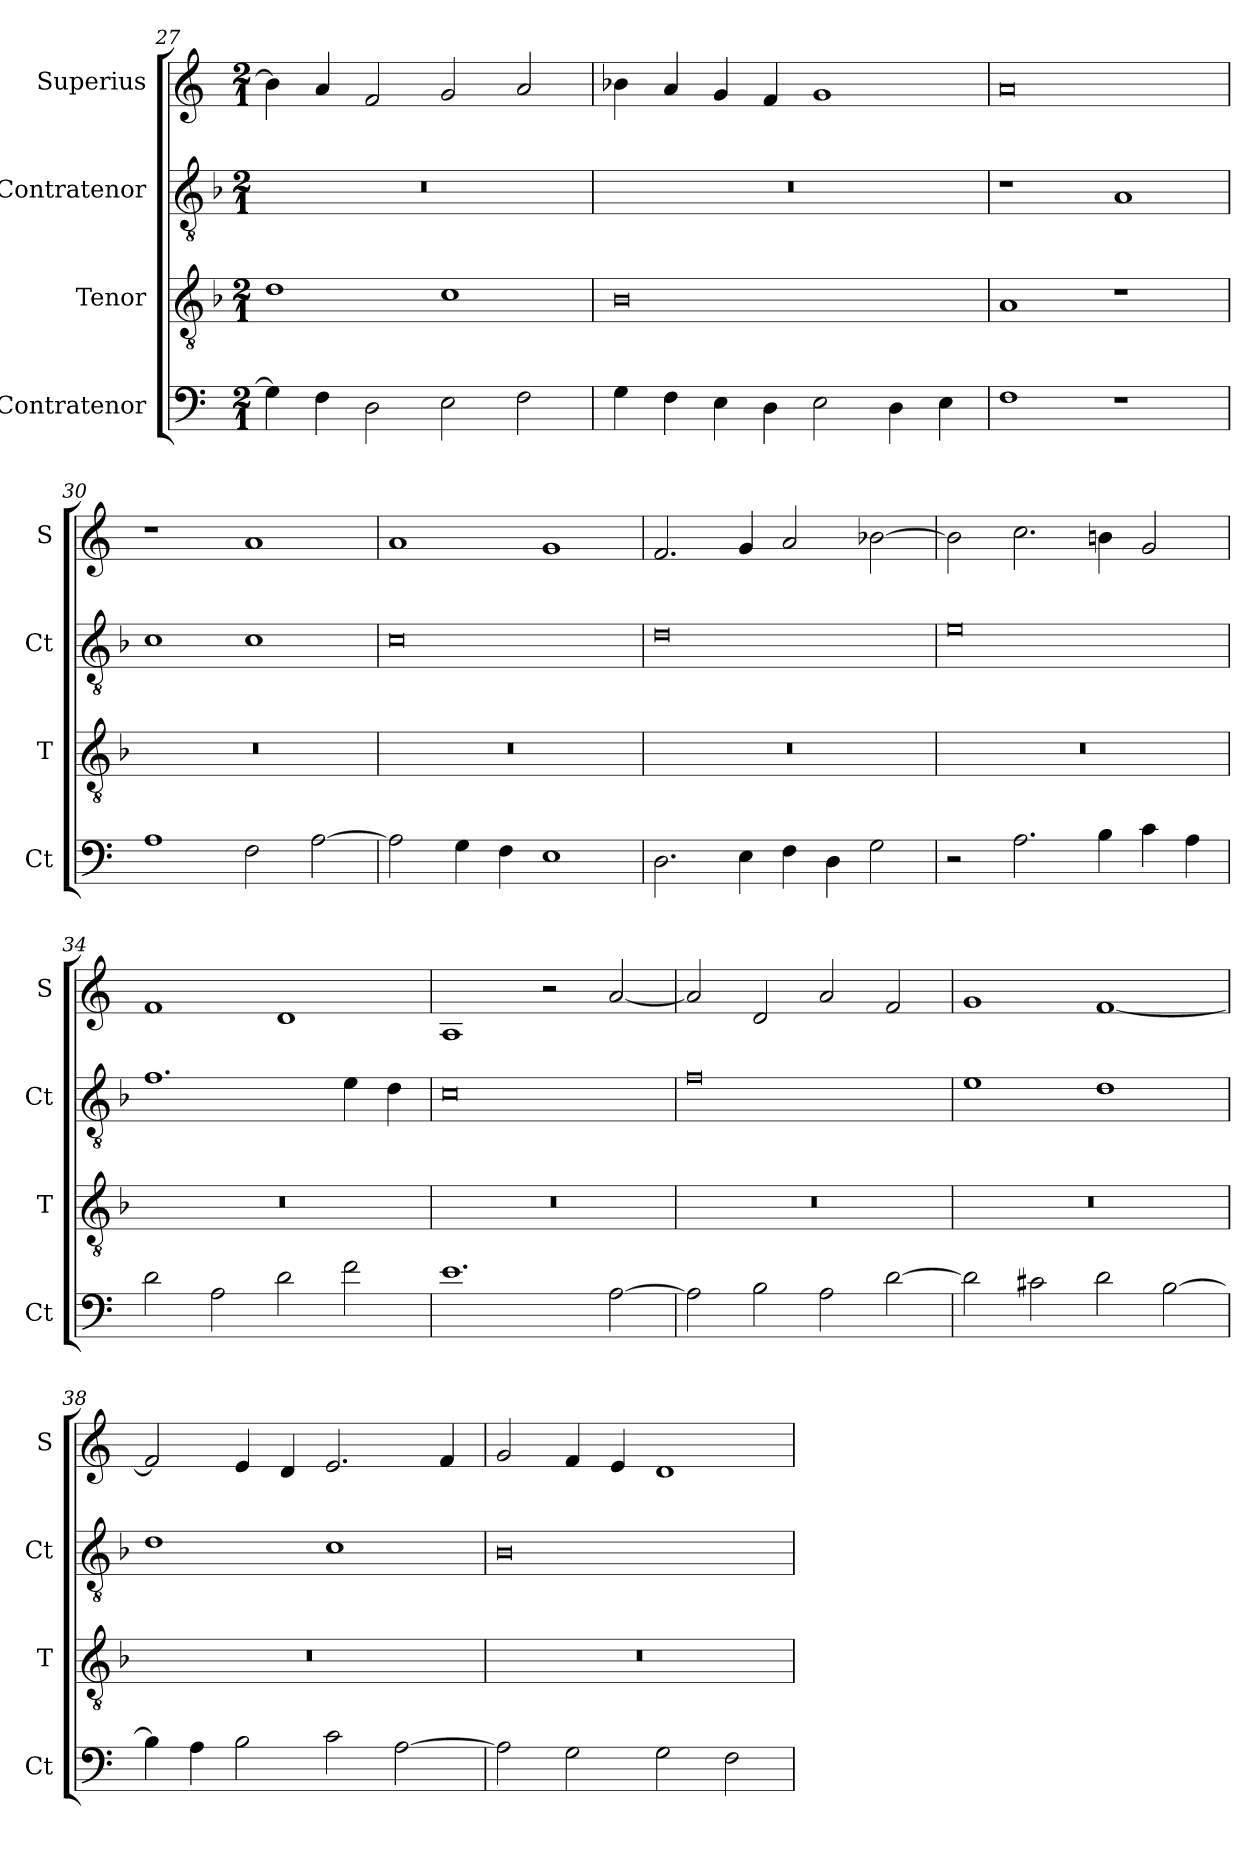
**kern	**kern	**kern	**kern
*part4	*part3	*part2	*part1
*staff4	*staff3	*staff2	*staff1
*I"Contratenor	*I"Tenor	*I"Contratenor	*I"Superius
*I'Ct	*I'T	*I'Ct	*I'S
*clefF4	*clefGv2	*clefGv2	*clefG2
*k[]	*k[b-]	*k[b-]	*k[]
*M2/1	*M2/1	*M2/1	*M2/1
=27	=27	=27	=27
4G\]	1d	0r	4b-\]
4F\	.	.	4a/
2D\	.	.	2f/
2E\	1c	.	2g/
2F\	.	.	2a/
=28	=28	=28	=28
4G\	0B-	0r	4b-X\
4F\	.	.	4a/
4E\	.	.	4g/
4D\	.	.	4f/
2E\	.	.	1g
4D\	.	.	.
4E\	.	.	.
=29	=29	=29	=29
1F	1A	1r	0a
1r	1r	1A	.
=30	=30	=30	=30
1A	0r	1c	1r
2F\	.	1c	1a
[2A\	.	.	.
=31	=31	=31	=31
2A\]	0r	0c	1a
4G\	.	.	.
4F\	.	.	.
1E	.	.	1g
=32	=32	=32	=32
2.D\	0r	0d	2.f/
4E\	.	.	4g/
4F\	.	.	2a/
4D\	.	.	.
2G\	.	.	[2b-X\
=33	=33	=33	=33
2r	0r	0e	2b-\]
2.A\	.	.	2.cc\
4B\	.	.	4bn\
4c\	.	.	2g/
4A\	.	.	.
=34	=34	=34	=34
2d\	0r	1.f	1f
2A\	.	.	.
2d\	.	.	1d
2f\	.	4e\	.
.	.	4d\	.
=35	=35	=35	=35
1.e	0r	0c	1A
.	.	.	2r
[2A\	.	.	[2a/
=36	=36	=36	=36
2A\]	0r	0f	2a/]
2B\	.	.	2d/
2A\	.	.	2a/
[2d\	.	.	2f/
=37	=37	=37	=37
2d\]	0r	1e	1g
2c#X\	.	.	.
2d\	.	1d	[1f
[2B\	.	.	.
=38	=38	=38	=38
4B\]	0r	1d	2f/]
4A\	.	.	.
2B\	.	.	4e/
.	.	.	4d/
2c\	.	1c	2.e/
[2A\	.	.	.
.	.	.	4f/
=39	=39	=39	=39
2A\]	0r	0B-	2g/
2G\	.	.	4f/
.	.	.	4e/
2G\	.	.	1d
2F\	.	.	.
=	=	=	=
*-	*-	*-	*-
